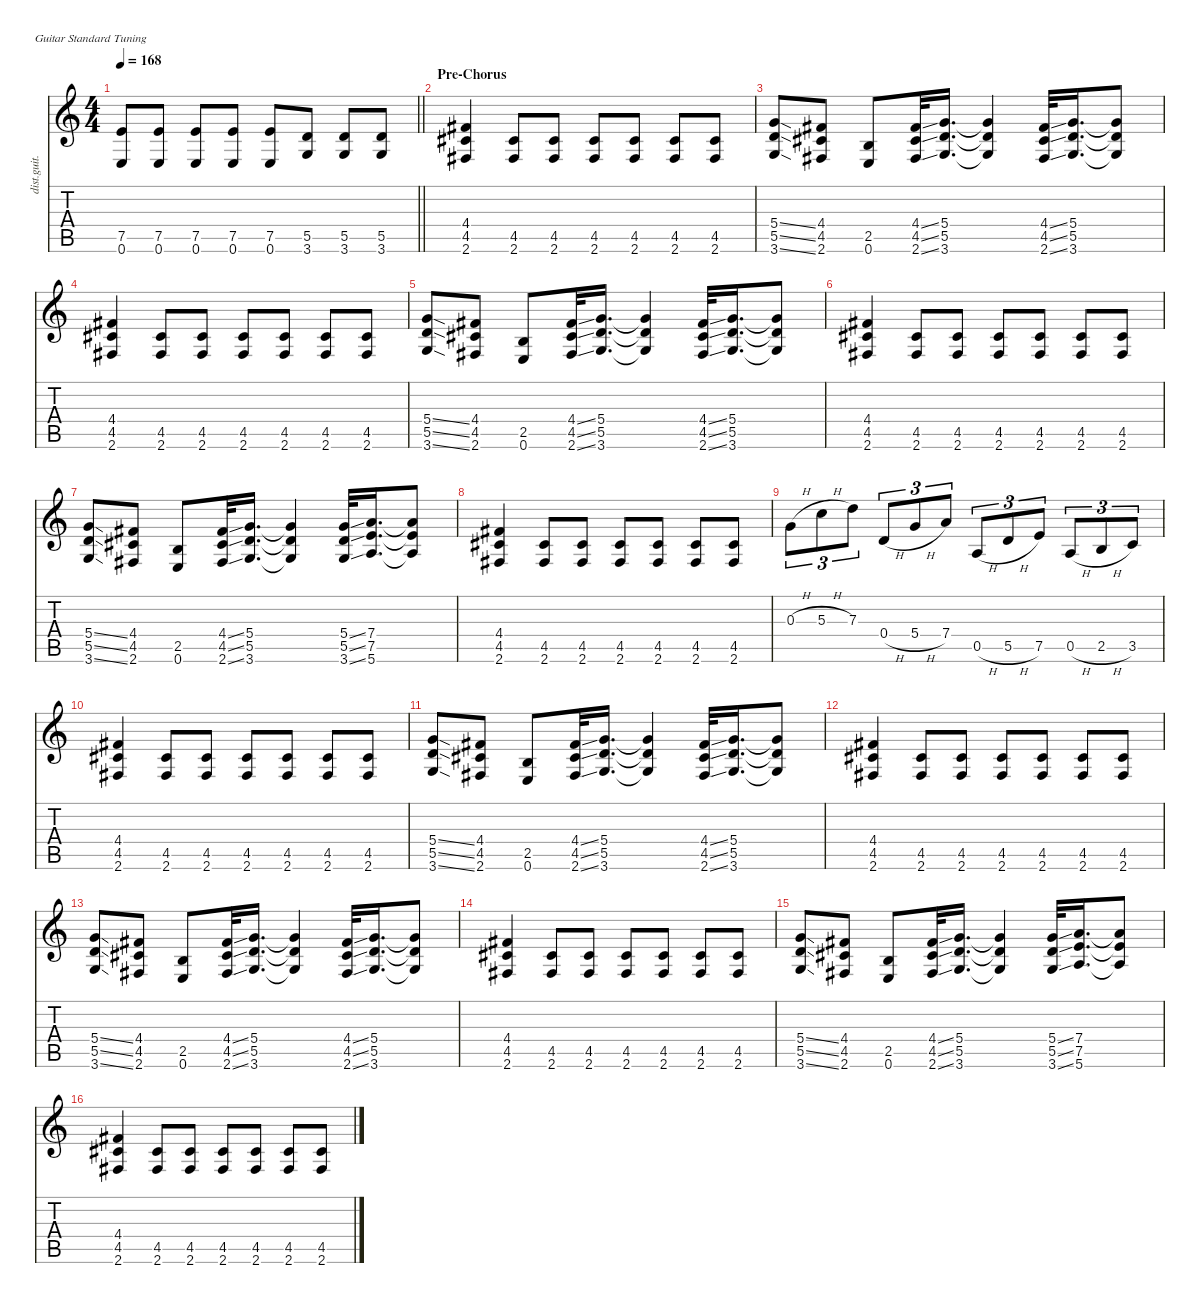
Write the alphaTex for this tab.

\defaultSystemsLayout 4
\hideDynamics
\bracketExtendMode nobrackets
\otherSystemsTrackNameOrientation horizontal
\track ("Guitar V Distortion" "dist.guit.") {instrument distortionguitar}
\staff {score tabs}
\tuning (E4 B3 G3 D3 A2 E2)
\ts (4 4)
\tempo 168
\clef g2
\barLineRight lightlight
\ks c
(7.5 0.6).8{dy f} (7.5 0.6).8 (7.5 0.6).8 (7.5 0.6).8 (7.5 0.6).8 (5.5 3.6).8 (5.5 3.6).8 (5.5 3.6).8 |
\section ("" "Pre-Chorus")
(4.4{acc #} 4.5{acc #} 2.6{acc #}).4 (4.5{acc #} 2.6{acc #}).8 (4.5{acc #} 2.6{acc #}).8 (4.5{acc #} 2.6{acc #}).8 (4.5{acc #} 2.6{acc #}).8 (4.5{acc #} 2.6{acc #}).8 (4.5{acc #} 2.6{acc #}).8 |
(5.4{ss} 5.5{ss} 3.6{ss}).8 (4.4{acc #} 4.5{acc #} 2.6{acc #}).8 (2.5 0.6).8 (4.4{ss acc #} 4.5{ss acc #} 2.6{ss acc #}).32 (5.4 5.5 3.6).16{d} (5.4{t} 5.5{t} 3.6{t}).4 (4.4{ss acc #} 4.5{ss acc #} 2.6{ss acc #}).32 (5.4 5.5 3.6).16{d} (5.4{t} 5.5{t} 3.6{t}).8 |
(4.4{acc #} 4.5{acc #} 2.6{acc #}).4 (4.5{acc #} 2.6{acc #}).8 (4.5{acc #} 2.6{acc #}).8 (4.5{acc #} 2.6{acc #}).8 (4.5{acc #} 2.6{acc #}).8 (4.5{acc #} 2.6{acc #}).8 (4.5{acc #} 2.6{acc #}).8 |
(5.4{ss} 5.5{ss} 3.6{ss}).8 (4.4{acc #} 4.5{acc #} 2.6{acc #}).8 (2.5 0.6).8 (4.4{ss acc #} 4.5{ss acc #} 2.6{ss acc #}).32 (5.4 5.5 3.6).16{d} (5.4{t} 5.5{t} 3.6{t}).4 (4.4{ss acc #} 4.5{ss acc #} 2.6{ss acc #}).32 (5.4 5.5 3.6).16{d} (5.4{t} 5.5{t} 3.6{t}).8 |
(4.4{acc #} 4.5{acc #} 2.6{acc #}).4 (4.5{acc #} 2.6{acc #}).8 (4.5{acc #} 2.6{acc #}).8 (4.5{acc #} 2.6{acc #}).8 (4.5{acc #} 2.6{acc #}).8 (4.5{acc #} 2.6{acc #}).8 (4.5{acc #} 2.6{acc #}).8 |
(5.4{ss} 5.5{ss} 3.6{ss}).8 (4.4{acc #} 4.5{acc #} 2.6{acc #}).8 (2.5 0.6).8 (4.4{ss acc #} 4.5{ss acc #} 2.6{ss acc #}).32 (5.4 5.5 3.6).16{d} (5.4{t} 5.5{t} 3.6{t}).4 (5.4{ss} 5.5{ss} 3.6{ss}).32 (7.4 7.5 5.6).16{d} (7.4{t} 7.5{t} 5.6{t}).8 |
(4.4{acc #} 4.5{acc #} 2.6{acc #}).4 (4.5{acc #} 2.6{acc #}).8 (4.5{acc #} 2.6{acc #}).8 (4.5{acc #} 2.6{acc #}).8 (4.5{acc #} 2.6{acc #}).8 (4.5{acc #} 2.6{acc #}).8 (4.5{acc #} 2.6{acc #}).8 |
0.3{h}.8{tu (3 2)} 5.3{h}.8{tu (3 2)} 7.3.8{tu (3 2)} 0.4{h}.8{tu (3 2)} 5.4{h}.8{tu (3 2)} 7.4.8{tu (3 2)} 0.5{h}.8{tu (3 2)} 5.5{h}.8{tu (3 2)} 7.5.8{tu (3 2)} 0.5{h}.8{tu (3 2)} 2.5{h}.8{tu (3 2)} 3.5.8{tu (3 2)} |
(4.4{acc #} 4.5{acc #} 2.6{acc #}).4 (4.5{acc #} 2.6{acc #}).8 (4.5{acc #} 2.6{acc #}).8 (4.5{acc #} 2.6{acc #}).8 (4.5{acc #} 2.6{acc #}).8 (4.5{acc #} 2.6{acc #}).8 (4.5{acc #} 2.6{acc #}).8 |
(5.4{ss} 5.5{ss} 3.6{ss}).8 (4.4{acc #} 4.5{acc #} 2.6{acc #}).8 (2.5 0.6).8 (4.4{ss acc #} 4.5{ss acc #} 2.6{ss acc #}).32 (5.4 5.5 3.6).16{d} (5.4{t} 5.5{t} 3.6{t}).4 (4.4{ss acc #} 4.5{ss acc #} 2.6{ss acc #}).32 (5.4 5.5 3.6).16{d} (5.4{t} 5.5{t} 3.6{t}).8 |
(4.4{acc #} 4.5{acc #} 2.6{acc #}).4 (4.5{acc #} 2.6{acc #}).8 (4.5{acc #} 2.6{acc #}).8 (4.5{acc #} 2.6{acc #}).8 (4.5{acc #} 2.6{acc #}).8 (4.5{acc #} 2.6{acc #}).8 (4.5{acc #} 2.6{acc #}).8 |
(5.4{ss} 5.5{ss} 3.6{ss}).8 (4.4{acc #} 4.5{acc #} 2.6{acc #}).8 (2.5 0.6).8 (4.4{ss acc #} 4.5{ss acc #} 2.6{ss acc #}).32 (5.4 5.5 3.6).16{d} (5.4{t} 5.5{t} 3.6{t}).4 (4.4{ss acc #} 4.5{ss acc #} 2.6{ss acc #}).32 (5.4 5.5 3.6).16{d} (5.4{t} 5.5{t} 3.6{t}).8 |
(4.4{acc #} 4.5{acc #} 2.6{acc #}).4 (4.5{acc #} 2.6{acc #}).8 (4.5{acc #} 2.6{acc #}).8 (4.5{acc #} 2.6{acc #}).8 (4.5{acc #} 2.6{acc #}).8 (4.5{acc #} 2.6{acc #}).8 (4.5{acc #} 2.6{acc #}).8 |
(5.4{ss} 5.5{ss} 3.6{ss}).8 (4.4{acc #} 4.5{acc #} 2.6{acc #}).8 (2.5 0.6).8 (4.4{ss acc #} 4.5{ss acc #} 2.6{ss acc #}).32 (5.4 5.5 3.6).16{d} (5.4{t} 5.5{t} 3.6{t}).4 (5.4{ss} 5.5{ss} 3.6{ss}).32 (7.4 7.5 5.6).16{d} (7.4{t} 7.5{t} 5.6{t}).8 |
(4.4{acc #} 4.5{acc #} 2.6{acc #}).4 (4.5{acc #} 2.6{acc #}).8 (4.5{acc #} 2.6{acc #}).8 (4.5{acc #} 2.6{acc #}).8 (4.5{acc #} 2.6{acc #}).8 (4.5{acc #} 2.6{acc #}).8 (4.5{acc #} 2.6{acc #}).8
